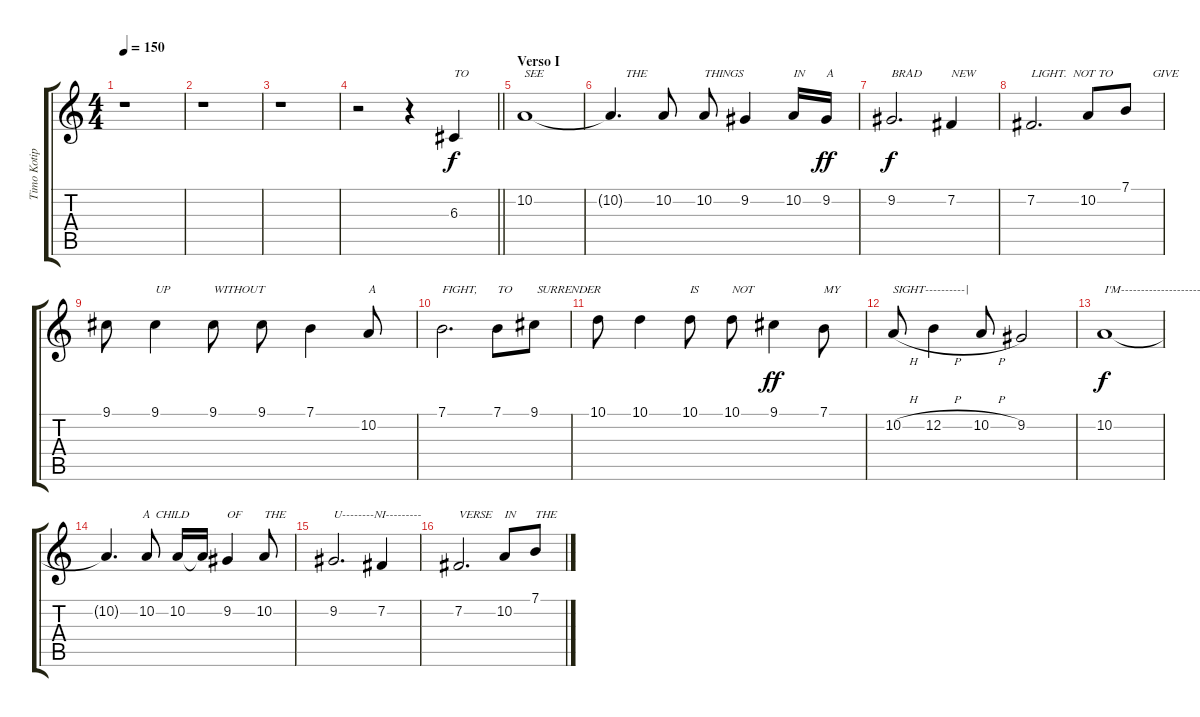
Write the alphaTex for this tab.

\track ("Timo Kotipelto" "Timo Kotip") {instrument choiraahs}
\staff {score tabs}
\tuning (E4 B3 G3 D3 A2 E2) {hide}
\ts (4 4)
\tempo 150
\clef g2
\ks c
r.1{dy f} |
r.1 |
r.1 |
\barLineRight lightlight
r.2 r.4 6.3.4{txt "TO"} |
\section ("" "Verso I")
10.2.1{txt "SEE"} |
10.2{t}.4{d txt "     THE"} 10.2.8 10.2.8{txt "THINGS"} 9.2.4 10.2.16{txt "IN"} 9.2.16{txt "A" dy ff} |
9.2.2{d txt "BRAD" dy f} 7.2.4{txt "NEW"} |
7.2.2{d txt "LIGHT.  NOT TO"} 10.2.8 7.1.8{txt "         GIVE"} |
9.1.8 9.1.4{txt "UP"} 9.1.8{txt "WITHOUT"} 9.1.8 7.1.4 10.2.8{txt "A"} |
7.1.2{d txt "FIGHT,"} 7.1.8{txt "TO"} 9.1.8{txt " SURRENDER"} |
10.1.8 10.1.4 10.1.8{txt "IS"} 10.1.8{txt "NOT"} 9.1.4{dy ff} 7.1.8{txt "MY"} |
10.2{h}.8{txt "SIGHT----------|"} 12.2{h}.4 10.2{h}.8 9.2.2 |
10.2.1{txt "I'M---------------------|" dy f} |
10.2{t}.4{d txt "            A"} 10.2.8{txt "   CHILD"} 10.2.16 10.2{t}.16 9.2.4{txt "OF"} 10.2.8{txt "THE"} |
9.2.2{d txt "U--------NI---------"} 7.2.4 |
7.2.2{d txt "VERSE"} 10.2.8{txt "IN"} 7.1.8{txt "THE"}
